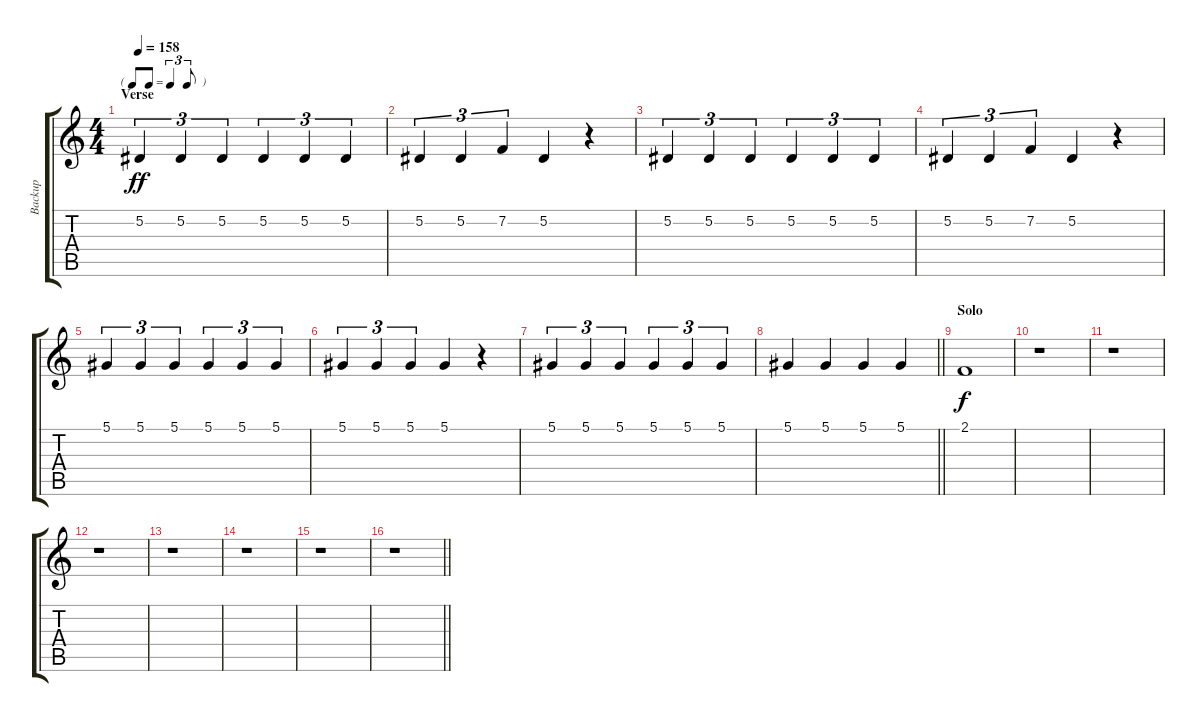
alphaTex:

\track ("Backup" "Backup") {instrument synthvoice}
\staff {score tabs}
\tuning (Eb4 Bb3 Gb3 Db3 Ab2 Eb2) {hide}
\ts (4 4)
\tf triplet8th
\section ("" "Verse")
\tempo 158
\clef g2
\ks c
5.2.4{tu (3 2) dy ff} 5.2.4{tu (3 2)} 5.2.4{tu (3 2)} 5.2.4{tu (3 2)} 5.2.4{tu (3 2)} 5.2.4{tu (3 2)} |
5.2.4{tu (3 2)} 5.2.4{tu (3 2)} 7.2.4{tu (3 2)} 5.2.4 r.4 |
5.2.4{tu (3 2)} 5.2.4{tu (3 2)} 5.2.4{tu (3 2)} 5.2.4{tu (3 2)} 5.2.4{tu (3 2)} 5.2.4{tu (3 2)} |
5.2.4{tu (3 2)} 5.2.4{tu (3 2)} 7.2.4{tu (3 2)} 5.2.4 r.4 |
5.1.4{tu (3 2)} 5.1.4{tu (3 2)} 5.1.4{tu (3 2)} 5.1.4{tu (3 2)} 5.1.4{tu (3 2)} 5.1.4{tu (3 2)} |
5.1.4{tu (3 2)} 5.1.4{tu (3 2)} 5.1.4{tu (3 2)} 5.1.4 r.4 |
5.1.4{tu (3 2)} 5.1.4{tu (3 2)} 5.1.4{tu (3 2)} 5.1.4{tu (3 2)} 5.1.4{tu (3 2)} 5.1.4{tu (3 2)} |
\barLineRight lightlight
5.1.4 5.1.4 5.1.4 5.1.4 |
\section ("" "Solo")
2.1.1{dy f} |
r.1 |
r.1 |
r.1 |
r.1 |
r.1 |
r.1 |
\barLineRight lightlight
r.1
